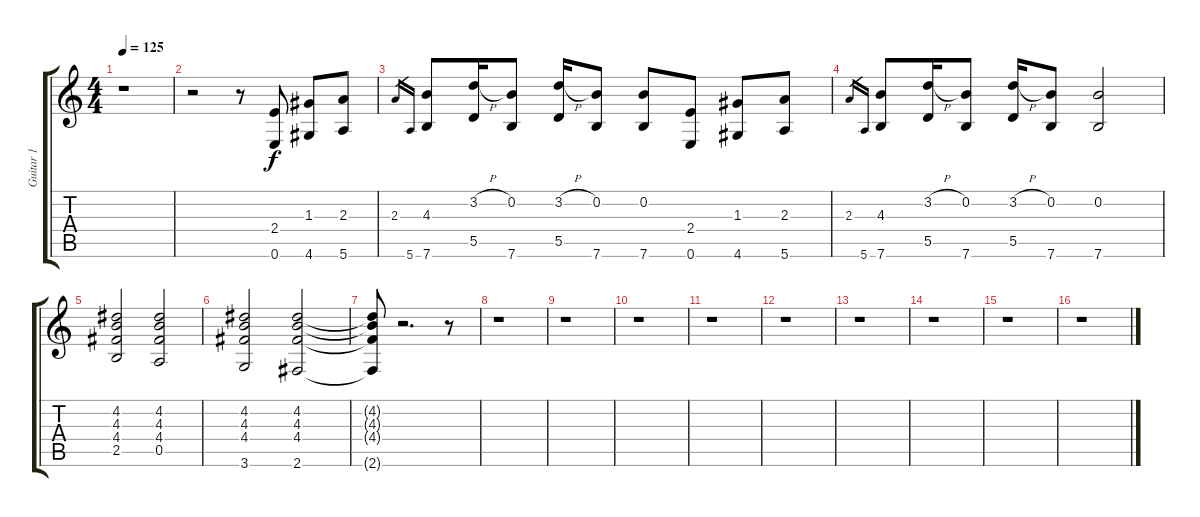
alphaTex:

\track ("Guitar 1" "Guitar 1") {instrument electricguitarclean}
\staff {score tabs}
\tuning (E4 B3 G3 D3 A2 E2) {hide}
\ts (4 4)
\tempo 125
\clef g2
\ks c
r.1{dy f} |
r.2 r.8 (2.4 0.6).8 (1.3 4.6).8 (2.3 5.6).8 |
2.3.16{gr} 5.6.16{gr} (4.3 7.6).8 (3.2{h} 5.5).16 (0.2 7.6).8 (3.2{h} 5.5).16 (0.2 7.6).8 (0.2 7.6).8 (2.4 0.6).8 (1.3 4.6).8 (2.3 5.6).8 |
2.3.16{gr} 5.6.16{gr} (4.3 7.6).8 (3.2{h} 5.5).16 (0.2 7.6).8 (3.2{h} 5.5).16 (0.2 7.6).8 (0.2 7.6).2 |
(4.2 4.3 4.4 2.5).2 (4.2 4.3 4.4 0.5).2 |
(4.2 4.3 4.4 3.6).2 (4.2 4.3 4.4 2.6).2 |
(4.2{t} 4.3{t} 4.4{t} 2.6{t}).8 r.2{d} r.8 |
r.1 |
r.1 |
r.1 |
r.1 |
r.1 |
r.1 |
r.1 |
r.1 |
r.1
